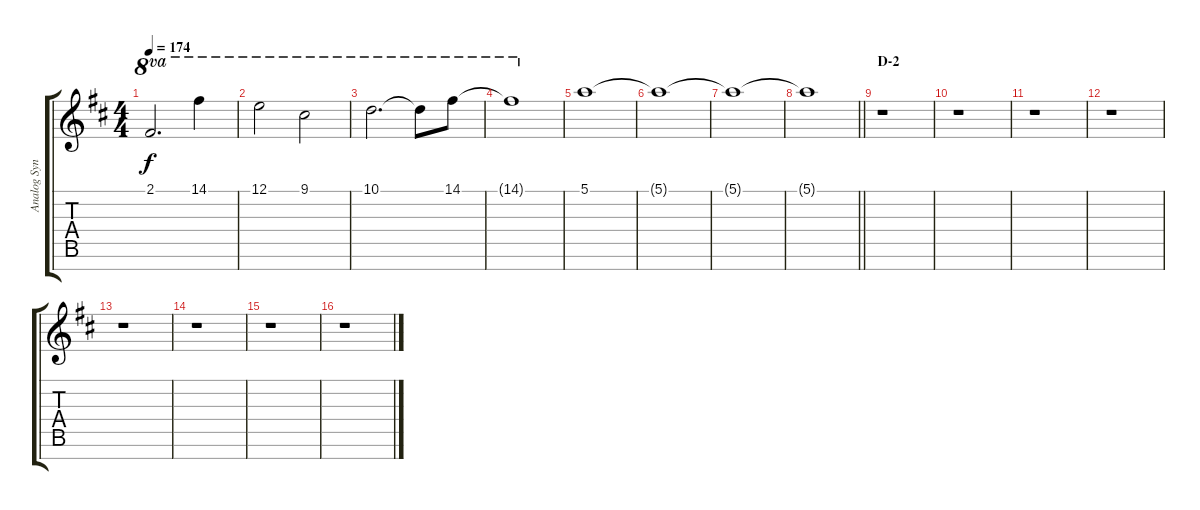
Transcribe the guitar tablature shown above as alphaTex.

\track ("Analog Synth." "Analog Syn") {instrument lead1square}
\staff {score tabs}
\tuning (E5 B4 G4 D4 A3 E3 B2) {hide}
\ts (4 4)
\tempo 174
\clef g2
\ks bminor
2.1.2{d ot 8va dy f} 14.1.4{ot 8va} |
12.1.2{ot 8va} 9.1.2{ot 8va} |
10.1.2{d ot 8va} 10.1{t}.8{ot 8va} 14.1.8{ot 8va} |
14.1{t}.1{ot 8va} |
5.1.1 |
5.1{t}.1 |
5.1{t}.1 |
\barLineRight lightlight
5.1{t}.1 |
\section ("" "D-2")
r.1 |
r.1 |
r.1 |
r.1 |
r.1 |
r.1 |
r.1 |
r.1
